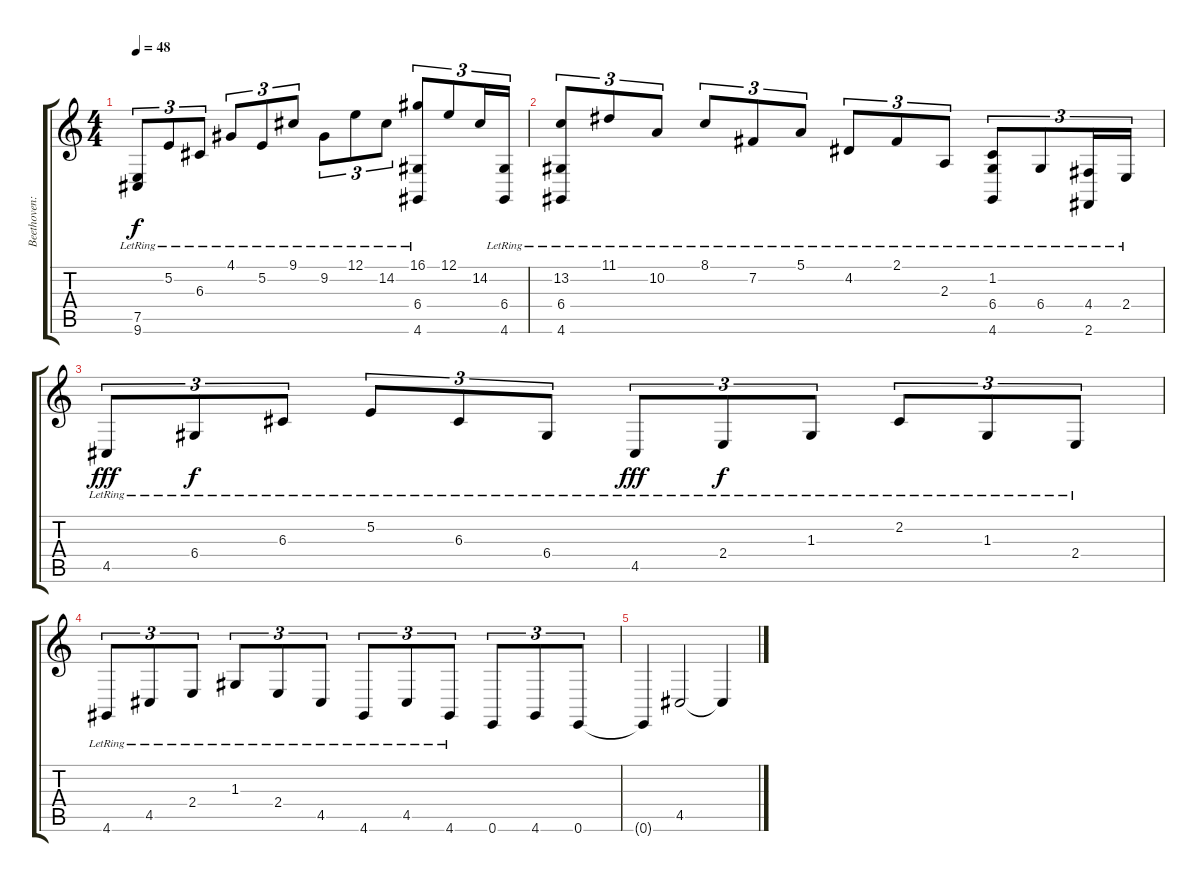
\track ("Beethoven: L and R hands" "Beethoven:") {instrument acousticgrandpiano}
\staff {score tabs}
\tuning (E4 B3 G3 D3 A2 E2) {hide}
\ts (4 4)
\tempo 48
\clef g2
\ks c
(7.5{lr} 9.6{lr}).8{tu (3 2) dy f} 5.2{lr}.8{tu (3 2)} 6.3{lr}.8{tu (3 2)} 4.1{lr}.8{tu (3 2)} 5.2{lr}.8{tu (3 2)} 9.1{lr}.8{tu (3 2)} 9.2{lr}.8{tu (3 2)} 12.1{lr}.8{tu (3 2)} 14.2{lr}.8{tu (3 2)} (16.1{lr} 6.4{lr} 4.6{lr}).8{tu (3 2)} 12.1.8{tu (3 2)} 14.2.16{tu (3 2)} (6.4{lr} 4.6{lr}).16{tu (3 2)} |
(13.2{lr} 6.4{lr} 4.6{lr}).8{tu (3 2)} 11.1{lr}.8{tu (3 2)} 10.2{lr}.8{tu (3 2)} 8.1{lr}.8{tu (3 2)} 7.2{lr}.8{tu (3 2)} 5.1{lr}.8{tu (3 2)} 4.2{lr}.8{tu (3 2)} 2.1{lr}.8{tu (3 2)} 2.3{lr}.8{tu (3 2)} (1.2{lr} 6.4{lr} 4.6{lr}).8{tu (3 2)} 6.4{lr}.8{tu (3 2)} (4.4{lr} 2.6).16{tu (3 2)} 2.4{lr}.16{tu (3 2)} |
4.5{lr}.8{tu (3 2) dy fff} 6.4{lr}.8{tu (3 2) dy f} 6.3{lr}.8{tu (3 2)} 5.2{lr}.8{tu (3 2)} 6.3{lr}.8{tu (3 2)} 6.4{lr}.8{tu (3 2)} 4.5{lr}.8{tu (3 2) dy fff} 2.4{lr}.8{tu (3 2) dy f} 1.3{lr}.8{tu (3 2)} 2.2{lr}.8{tu (3 2)} 1.3{lr}.8{tu (3 2)} 2.4{lr}.8{tu (3 2)} |
4.6{lr}.8{tu (3 2)} 4.5{lr}.8{tu (3 2)} 2.4{lr}.8{tu (3 2)} 1.3{lr}.8{tu (3 2)} 2.4{lr}.8{tu (3 2)} 4.5{lr}.8{tu (3 2)} 4.6{lr}.8{tu (3 2)} 4.5{lr}.8{tu (3 2)} 4.6{lr}.8{tu (3 2)} 0.6.8{tu (3 2)} 4.6.8{tu (3 2)} 0.6.8{tu (3 2)} |
0.6{t}.4 4.5.2 4.5{t}.4
